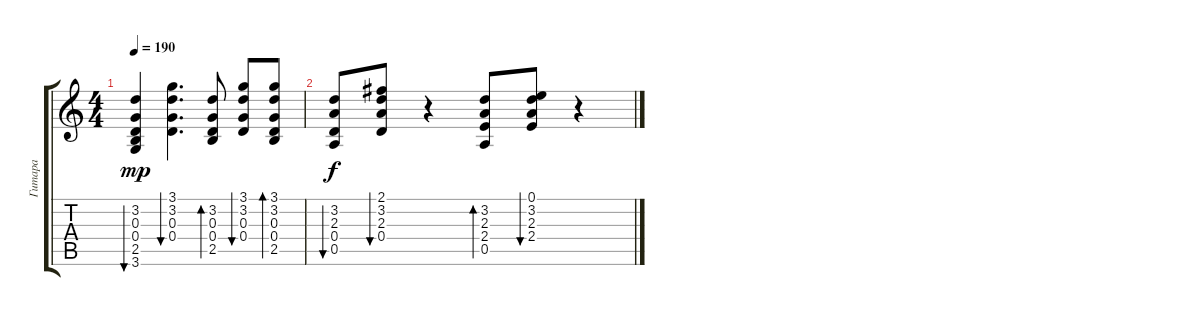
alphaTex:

\track ("Гитара" "Гитара") {instrument electricguitarclean}
\staff {score tabs}
\tuning (E4 B3 G3 D3 A2 E2) {hide}
\ts (4 4)
\tempo 190
\clef g2
\ks c
(3.2 0.3 0.4 2.5 3.6).4{bu 120 dy mp} (3.1 3.2 0.3 0.4).4{d bu 120} (3.2 0.3 0.4 2.5).8{bd 120} (3.1 3.2 0.3 0.4).8{bu 120} (3.1 3.2 0.3 0.4 2.5).8{bd 120} |
(3.2 2.3 0.4 0.5).8{bu 120 dy f} (2.1 3.2 2.3 0.4).8{bu 120} r.4 (3.2 2.3 2.4 0.5).8{bd 120} (0.1 3.2 2.3 2.4).8{bu 120} r.4
